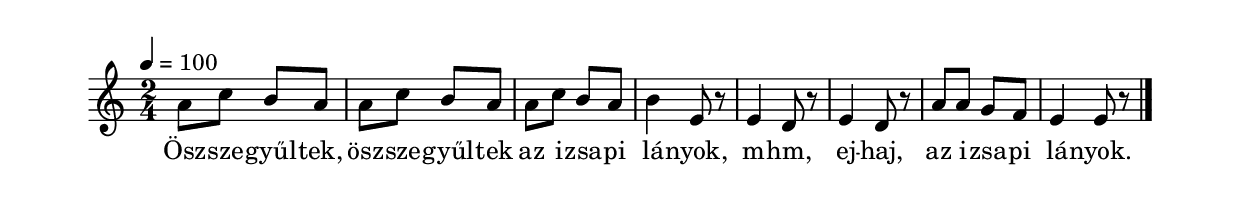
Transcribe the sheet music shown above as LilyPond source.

\paper {
  indent = 0\mm
  line-width = 180\mm
  oddHeaderMarkup = ""
  evenHeaderMarkup = ""
  oddFooterMarkup = ""
  evenFooterMarkup = ""
}

\score{
\relative c' {
\numericTimeSignature
\time 2/4
\key e \phrygian
\tempo 4=100
a'8 c b a a c b a a c b a b4 e,8 r e4 d8 r e4 d8 r a' a g f e4 e8 r  \bar "|."
} 
\addlyrics {
  Ösz -- sze -- gyűl -- tek, ösz -- sze -- gyűl -- tek az i -- zsa -- pi lá -- nyok,
  m -- hm, ej -- haj, az i -- zsa -- pi lá -- nyok.
  } 

\midi { }
\layout { }
}

\version "2.17.4"